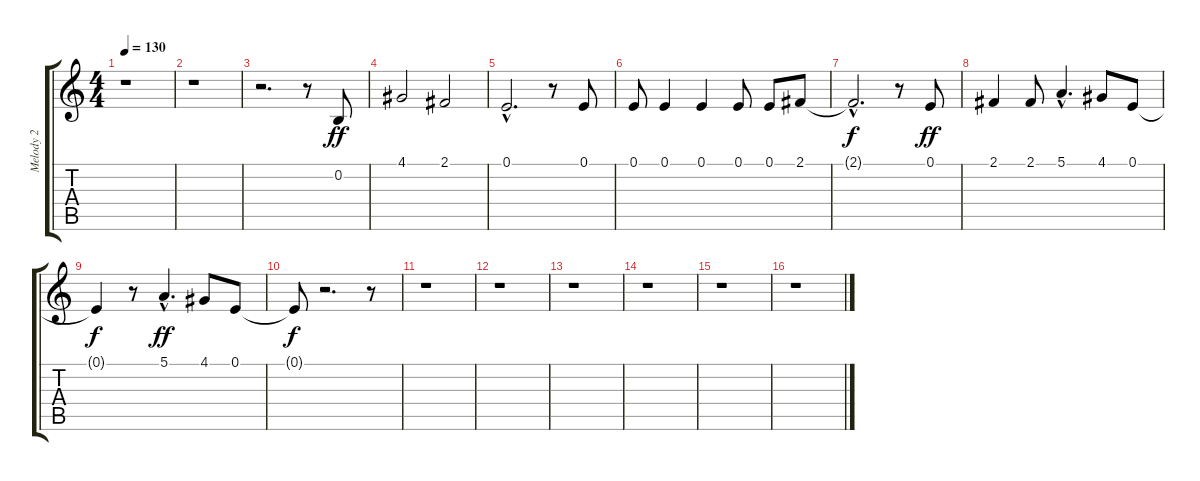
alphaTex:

\track ("Melody 2" "Melody 2") {instrument lead4chiff}
\staff {score tabs}
\tuning (E4 B3 G3 D3 A2 E2) {hide}
\ts (4 4)
\tempo 130
\clef g2
\ks c
r.1{dy f} |
r.1 |
r.2{d} r.8 0.2.8{dy ff} |
4.1.2 2.1.2 |
0.1{hac}.2{d} r.8 0.1.8 |
0.1.8 0.1.4 0.1.4 0.1.8 0.1.8 2.1.8 |
2.1{hac t}.2{d dy f} r.8 0.1.8{dy ff} |
2.1.4 2.1.8 5.1{hac}.4{d} 4.1.8 0.1.8 |
0.1{t}.4{dy f} r.8 5.1{hac}.4{d dy ff} 4.1.8 0.1.8 |
0.1{t}.8{dy f} r.2{d} r.8 |
r.1 |
r.1 |
r.1 |
r.1 |
r.1 |
r.1
